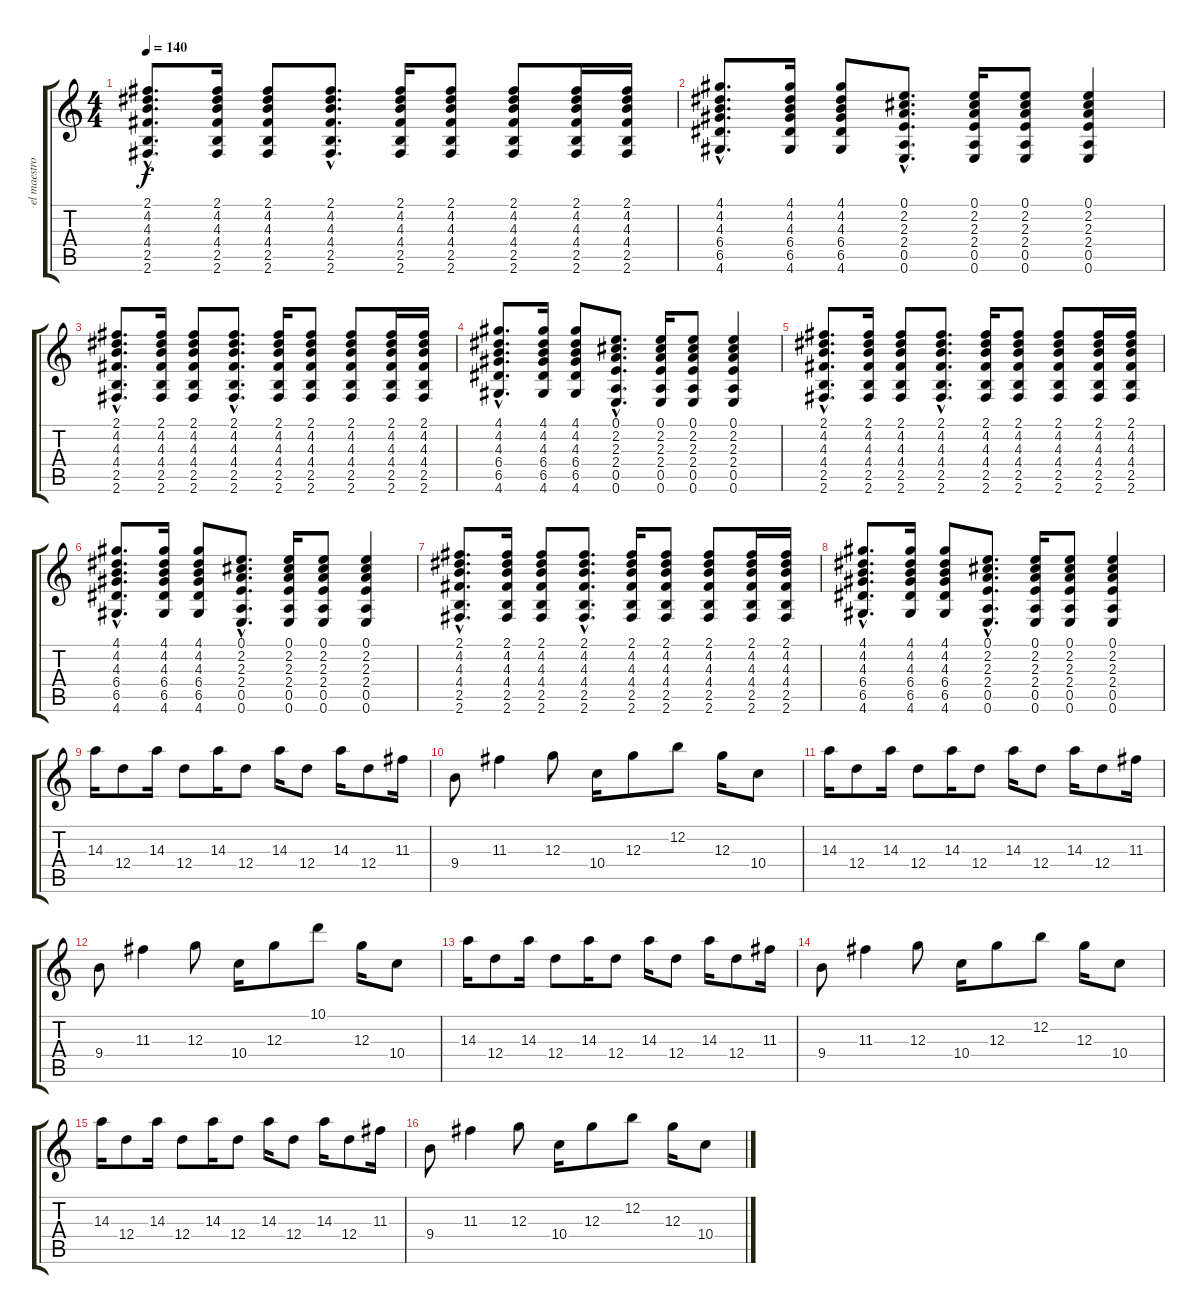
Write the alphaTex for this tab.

\track ("el maestro Juan Valdivia" "el maestro") {instrument electricguitarjazz}
\staff {score tabs}
\tuning (E4 B3 G3 D3 A2 E2) {hide}
\ts (4 4)
\tempo 140
\clef g2
\ks c
(2.1{hac} 4.2{hac} 4.3{hac} 4.4{hac} 2.5{hac} 2.6{hac}).8{d dy f} (2.1 4.2 4.3 4.4 2.5 2.6).16 (2.1 4.2 4.3 4.4 2.5 2.6).8 (2.1{hac} 4.2{hac} 4.3{hac} 4.4{hac} 2.5{hac} 2.6{hac}).8{d} (2.1 4.2 4.3 4.4 2.5 2.6).16 (2.1 4.2 4.3 4.4 2.5 2.6).8 (2.1 4.2 4.3 4.4 2.5 2.6).8 (2.1 4.2 4.3 4.4 2.5 2.6).16 (2.1 4.2 4.3 4.4 2.5 2.6).16 |
(4.1{hac} 4.2{hac} 4.3{hac} 6.4{hac} 6.5{hac} 4.6{hac}).8{d} (4.1 4.2 4.3 6.4 6.5 4.6).16 (4.1 4.2 4.3 6.4 6.5 4.6).8 (0.1{hac} 2.2{hac} 2.3{hac} 2.4{hac} 0.5{hac} 0.6{hac}).8{d} (0.1 2.2 2.3 2.4 0.5 0.6).16 (0.1 2.2 2.3 2.4 0.5 0.6).8 (0.1 2.2 2.3 2.4 0.5 0.6).4 |
(2.1{hac} 4.2{hac} 4.3{hac} 4.4{hac} 2.5{hac} 2.6{hac}).8{d} (2.1 4.2 4.3 4.4 2.5 2.6).16 (2.1 4.2 4.3 4.4 2.5 2.6).8 (2.1{hac} 4.2{hac} 4.3{hac} 4.4{hac} 2.5{hac} 2.6{hac}).8{d} (2.1 4.2 4.3 4.4 2.5 2.6).16 (2.1 4.2 4.3 4.4 2.5 2.6).8 (2.1 4.2 4.3 4.4 2.5 2.6).8 (2.1 4.2 4.3 4.4 2.5 2.6).16 (2.1 4.2 4.3 4.4 2.5 2.6).16 |
(4.1{hac} 4.2{hac} 4.3{hac} 6.4{hac} 6.5{hac} 4.6{hac}).8{d} (4.1 4.2 4.3 6.4 6.5 4.6).16 (4.1 4.2 4.3 6.4 6.5 4.6).8 (0.1{hac} 2.2{hac} 2.3{hac} 2.4{hac} 0.5{hac} 0.6{hac}).8{d} (0.1 2.2 2.3 2.4 0.5 0.6).16 (0.1 2.2 2.3 2.4 0.5 0.6).8 (0.1 2.2 2.3 2.4 0.5 0.6).4 |
(2.1{hac} 4.2{hac} 4.3{hac} 4.4{hac} 2.5{hac} 2.6{hac}).8{d} (2.1 4.2 4.3 4.4 2.5 2.6).16 (2.1 4.2 4.3 4.4 2.5 2.6).8 (2.1{hac} 4.2{hac} 4.3{hac} 4.4{hac} 2.5{hac} 2.6{hac}).8{d} (2.1 4.2 4.3 4.4 2.5 2.6).16 (2.1 4.2 4.3 4.4 2.5 2.6).8 (2.1 4.2 4.3 4.4 2.5 2.6).8 (2.1 4.2 4.3 4.4 2.5 2.6).16 (2.1 4.2 4.3 4.4 2.5 2.6).16 |
(4.1{hac} 4.2{hac} 4.3{hac} 6.4{hac} 6.5{hac} 4.6{hac}).8{d} (4.1 4.2 4.3 6.4 6.5 4.6).16 (4.1 4.2 4.3 6.4 6.5 4.6).8 (0.1{hac} 2.2{hac} 2.3{hac} 2.4{hac} 0.5{hac} 0.6{hac}).8{d} (0.1 2.2 2.3 2.4 0.5 0.6).16 (0.1 2.2 2.3 2.4 0.5 0.6).8 (0.1 2.2 2.3 2.4 0.5 0.6).4 |
(2.1{hac} 4.2{hac} 4.3{hac} 4.4{hac} 2.5{hac} 2.6{hac}).8{d} (2.1 4.2 4.3 4.4 2.5 2.6).16 (2.1 4.2 4.3 4.4 2.5 2.6).8 (2.1{hac} 4.2{hac} 4.3{hac} 4.4{hac} 2.5{hac} 2.6{hac}).8{d} (2.1 4.2 4.3 4.4 2.5 2.6).16 (2.1 4.2 4.3 4.4 2.5 2.6).8 (2.1 4.2 4.3 4.4 2.5 2.6).8 (2.1 4.2 4.3 4.4 2.5 2.6).16 (2.1 4.2 4.3 4.4 2.5 2.6).16 |
(4.1{hac} 4.2{hac} 4.3{hac} 6.4{hac} 6.5{hac} 4.6{hac}).8{d} (4.1 4.2 4.3 6.4 6.5 4.6).16 (4.1 4.2 4.3 6.4 6.5 4.6).8 (0.1{hac} 2.2{hac} 2.3{hac} 2.4{hac} 0.5{hac} 0.6{hac}).8{d} (0.1 2.2 2.3 2.4 0.5 0.6).16 (0.1 2.2 2.3 2.4 0.5 0.6).8 (0.1 2.2 2.3 2.4 0.5 0.6).4 |
14.3.16 12.4.8 14.3.16 12.4.8 14.3.16 12.4.8 14.3.16 12.4.8 14.3.16 12.4.8 11.3.16 |
9.4.8 11.3.4 12.3.8 10.4.16 12.3.8 12.2.8 12.3.16 10.4.8 |
14.3.16 12.4.8 14.3.16 12.4.8 14.3.16 12.4.8 14.3.16 12.4.8 14.3.16 12.4.8 11.3.16 |
9.4.8 11.3.4 12.3.8 10.4.16 12.3.8 10.1.8 12.3.16 10.4.8 |
14.3.16 12.4.8 14.3.16 12.4.8 14.3.16 12.4.8 14.3.16 12.4.8 14.3.16 12.4.8 11.3.16 |
9.4.8 11.3.4 12.3.8 10.4.16 12.3.8 12.2.8 12.3.16 10.4.8 |
14.3.16 12.4.8 14.3.16 12.4.8 14.3.16 12.4.8 14.3.16 12.4.8 14.3.16 12.4.8 11.3.16 |
9.4.8 11.3.4 12.3.8 10.4.16 12.3.8 12.2.8 12.3.16 10.4.8
